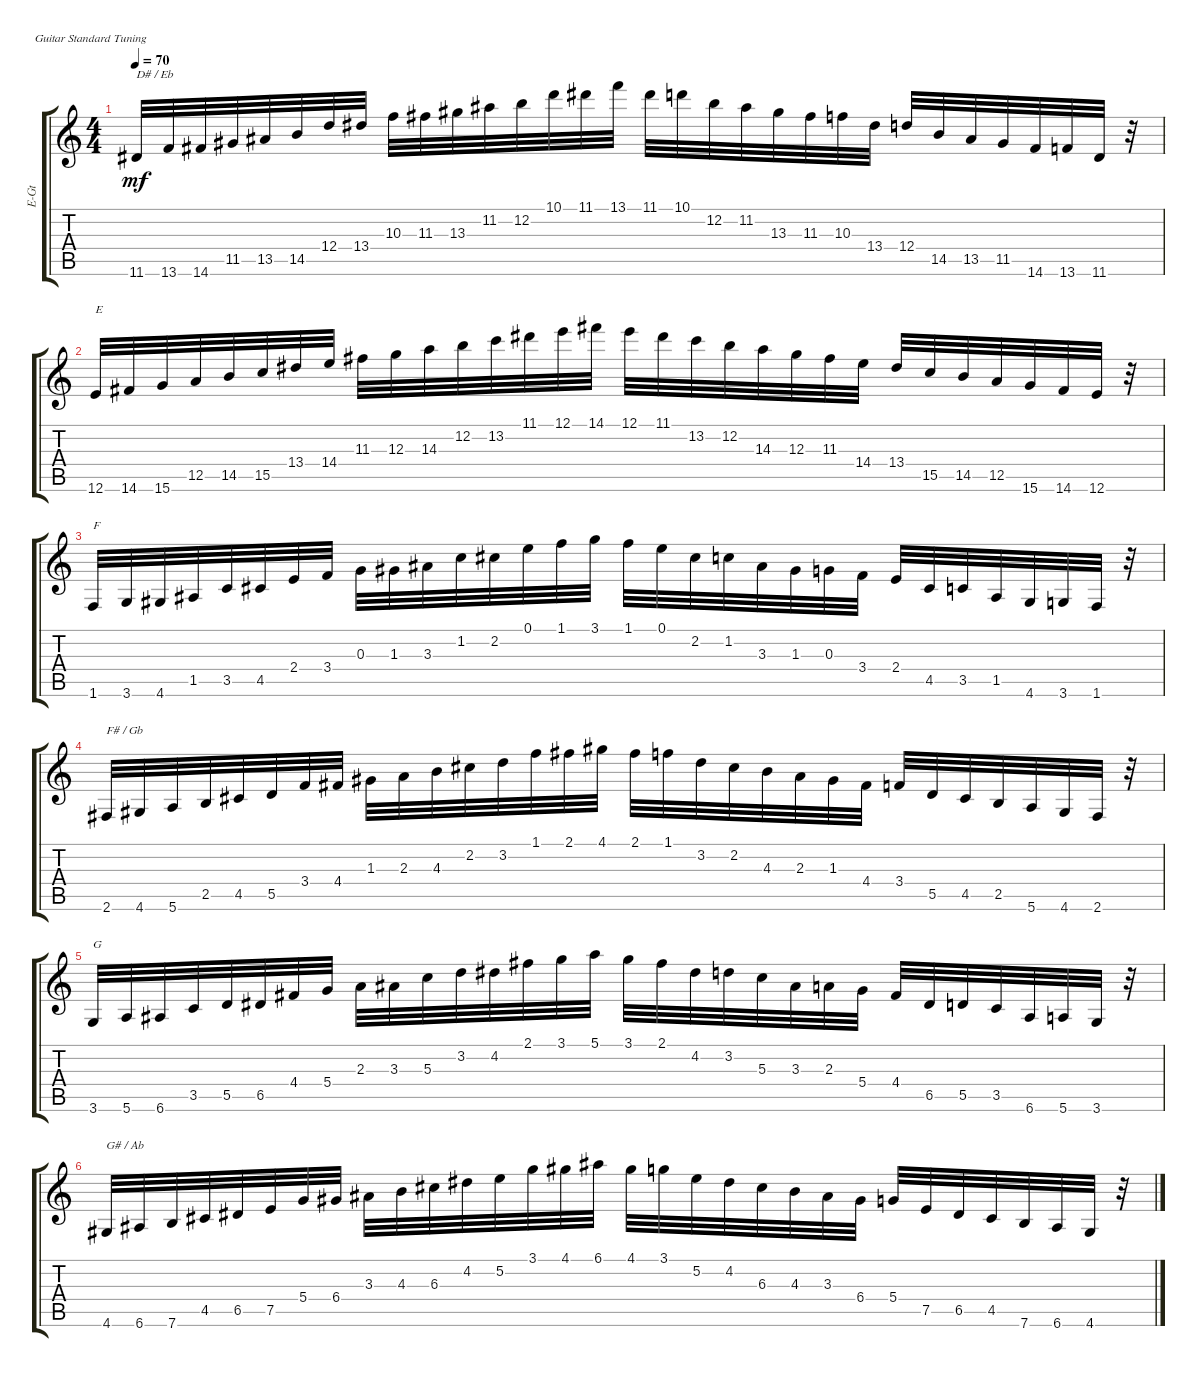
\defaultSystemsLayout 4
\bracketExtendMode groupsimilarinstruments
\otherSystemsTrackNameOrientation horizontal
\track ("Electric Guitar" "E-Gt") {instrument overdrivenguitar}
\staff {score tabs}
\tuning (E4 B3 G3 D3 A2 E2)
\ts (4 4)
\tempo 70
\clef g2
\ks c
11.6{acc #}.32{txt "D# / Eb" dy mf beam Up} 13.6.32{beam Up} 14.6{acc #}.32{beam Up} 11.5{acc #}.32{beam Up} 13.5{acc #}.32{beam Up} 14.5.32{beam Up} 12.4.32{beam Up} 13.4{acc #}.32{beam Up} 10.3.32{beam Down} 11.3{acc #}.32{beam Down} 13.3{acc #}.32{beam Down} 11.2{acc #}.32{beam Down} 12.2.32{beam Down} 10.1.32{beam Down} 11.1{acc #}.32{beam Down} 13.1.32{beam Down} 11.1{acc #}.32{beam Down} 10.1.32{beam Down} 12.2.32{beam Down} 11.2{acc #}.32{beam Down} 13.3{acc #}.32{beam Down} 11.3{acc #}.32{beam Down} 10.3.32{beam Down} 13.4{acc #}.32{beam Down} 12.4.32{beam Up} 14.5.32{beam Up} 13.5{acc #}.32{beam Up} 11.5{acc #}.32{beam Up} 14.6{acc #}.32{beam Up} 13.6.32{beam Up} 11.6{acc #}.32{beam Up} r.32{beam Down} |
12.6.32{txt "E" beam Up} 14.6{acc #}.32{beam Up} 15.6.32{beam Up} 12.5.32{beam Up} 14.5.32{beam Up} 15.5.32{beam Up} 13.4{acc #}.32{beam Up} 14.4.32{beam Up} 11.3{acc #}.32{beam Down} 12.3.32{beam Down} 14.3.32{beam Down} 12.2.32{beam Down} 13.2.32{beam Down} 11.1{acc #}.32{beam Down} 12.1.32{beam Down} 14.1{acc #}.32{beam Down} 12.1.32{beam Down} 11.1{acc #}.32{beam Down} 13.2.32{beam Down} 12.2.32{beam Down} 14.3.32{beam Down} 12.3.32{beam Down} 11.3{acc #}.32{beam Down} 14.4.32{beam Down} 13.4{acc #}.32{beam Up} 15.5.32{beam Up} 14.5.32{beam Up} 12.5.32{beam Up} 15.6.32{beam Up} 14.6{acc #}.32{beam Up} 12.6.32{beam Up} r.32{beam Down} |
1.6.32{txt "F" beam Up} 3.6.32{beam Up} 4.6{acc #}.32{beam Up} 1.5{acc #}.32{beam Up} 3.5.32{beam Up} 4.5{acc #}.32{beam Up} 2.4.32{beam Up} 3.4.32{beam Up} 0.3.32{beam Down} 1.3{acc #}.32{beam Down} 3.3{acc #}.32{beam Down} 1.2.32{beam Down} 2.2{acc #}.32{beam Down} 0.1.32{beam Down} 1.1.32{beam Down} 3.1.32{beam Down} 1.1.32{beam Down} 0.1.32{beam Down} 2.2{acc #}.32{beam Down} 1.2.32{beam Down} 3.3{acc #}.32{beam Down} 1.3{acc #}.32{beam Down} 0.3.32{beam Down} 3.4.32{beam Down} 2.4.32{beam Up} 4.5{acc #}.32{beam Up} 3.5.32{beam Up} 1.5{acc #}.32{beam Up} 4.6{acc #}.32{beam Up} 3.6.32{beam Up} 1.6.32{beam Up} r.32{beam Down} |
2.6{acc #}.32{txt "F# / Gb" beam Up} 4.6{acc #}.32{beam Up} 5.6.32{beam Up} 2.5.32{beam Up} 4.5{acc #}.32{beam Up} 5.5.32{beam Up} 3.4.32{beam Up} 4.4{acc #}.32{beam Up} 1.3{acc #}.32{beam Down} 2.3.32{beam Down} 4.3.32{beam Down} 2.2{acc #}.32{beam Down} 3.2.32{beam Down} 1.1.32{beam Down} 2.1{acc #}.32{beam Down} 4.1{acc #}.32{beam Down} 2.1{acc #}.32{beam Down} 1.1.32{beam Down} 3.2.32{beam Down} 2.2{acc #}.32{beam Down} 4.3.32{beam Down} 2.3.32{beam Down} 1.3{acc #}.32{beam Down} 4.4{acc #}.32{beam Down} 3.4.32{beam Up} 5.5.32{beam Up} 4.5{acc #}.32{beam Up} 2.5.32{beam Up} 5.6.32{beam Up} 4.6{acc #}.32{beam Up} 2.6{acc #}.32{beam Up} r.32{beam Down} |
3.6.32{txt "G" beam Up} 5.6.32{beam Up} 6.6{acc #}.32{beam Up} 3.5.32{beam Up} 5.5.32{beam Up} 6.5{acc #}.32{beam Up} 4.4{acc #}.32{beam Up} 5.4.32{beam Up} 2.3.32{beam Down} 3.3{acc #}.32{beam Down} 5.3.32{beam Down} 3.2.32{beam Down} 4.2{acc #}.32{beam Down} 2.1{acc #}.32{beam Down} 3.1.32{beam Down} 5.1.32{beam Down} 3.1.32{beam Down} 2.1{acc #}.32{beam Down} 4.2{acc #}.32{beam Down} 3.2.32{beam Down} 5.3.32{beam Down} 3.3{acc #}.32{beam Down} 2.3.32{beam Down} 5.4.32{beam Down} 4.4{acc #}.32{beam Up} 6.5{acc #}.32{beam Up} 5.5.32{beam Up} 3.5.32{beam Up} 6.6{acc #}.32{beam Up} 5.6.32{beam Up} 3.6.32{beam Up} r.32{beam Down} |
4.6{acc #}.32{txt "G# / Ab" beam Up} 6.6{acc #}.32{beam Up} 7.6.32{beam Up} 4.5{acc #}.32{beam Up} 6.5{acc #}.32{beam Up} 7.5.32{beam Up} 5.4.32{beam Up} 6.4{acc #}.32{beam Up} 3.3{acc #}.32{beam Down} 4.3.32{beam Down} 6.3{acc #}.32{beam Down} 4.2{acc #}.32{beam Down} 5.2.32{beam Down} 3.1.32{beam Down} 4.1{acc #}.32{beam Down} 6.1{acc #}.32{beam Down} 4.1{acc #}.32{beam Down} 3.1.32{beam Down} 5.2.32{beam Down} 4.2{acc #}.32{beam Down} 6.3{acc #}.32{beam Down} 4.3.32{beam Down} 3.3{acc #}.32{beam Down} 6.4{acc #}.32{beam Down} 5.4.32{beam Up} 7.5.32{beam Up} 6.5{acc #}.32{beam Up} 4.5{acc #}.32{beam Up} 7.6.32{beam Up} 6.6{acc #}.32{beam Up} 4.6{acc #}.32{beam Up} r.32{beam Down}
